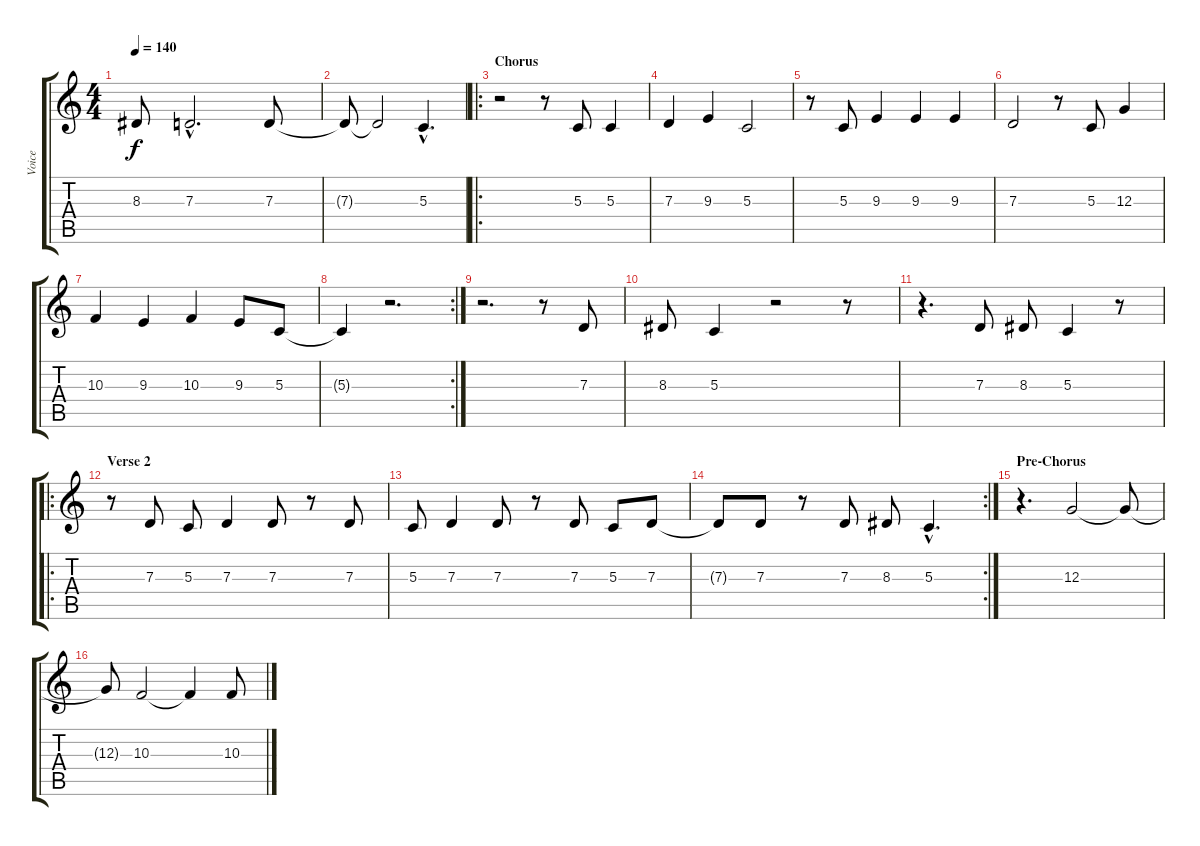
\track ("Voice" "Voice") {instrument lead2sawtooth}
\staff {score tabs}
\tuning (E4 B3 G3 D3 A2 E2) {hide}
\ts (4 4)
\tempo 140
\clef g2
\ks c
8.3{t}.8{dy f} 7.3{hac}.2{d} 7.3.8 |
7.3{t}.8 7.3{t}.2 5.3{hac}.4{d} |
\ro
\section ("" "Chorus")
r.2 r.8 5.3.8 5.3.4 |
7.3.4 9.3.4 5.3.2 |
r.8 5.3.8 9.3.4 9.3.4 9.3.4 |
7.3.2 r.8 5.3.8 12.3.4 |
10.3.4 9.3.4 10.3.4 9.3.8 5.3.8 |
\rc 2
5.3{t}.4 r.2{d} |
r.2{d} r.8 7.3.8 |
8.3.8 5.3.4 r.2 r.8 |
r.4{d} 7.3.8 8.3.8 5.3.4 r.8 |
\ro
\section ("" "Verse 2")
r.8 7.3.8 5.3.8 7.3.4 7.3.8 r.8 7.3.8 |
5.3.8 7.3.4 7.3.8 r.8 7.3.8 5.3.8 7.3.8 |
\rc 2
7.3{t}.8 7.3.8 r.8 7.3.8 8.3.8 5.3{hac}.4{d} |
\section ("" "Pre-Chorus")
r.4{d} 12.3.2 12.3{t}.8 |
12.3{t}.8 10.3.2 10.3{t}.4 10.3.8
